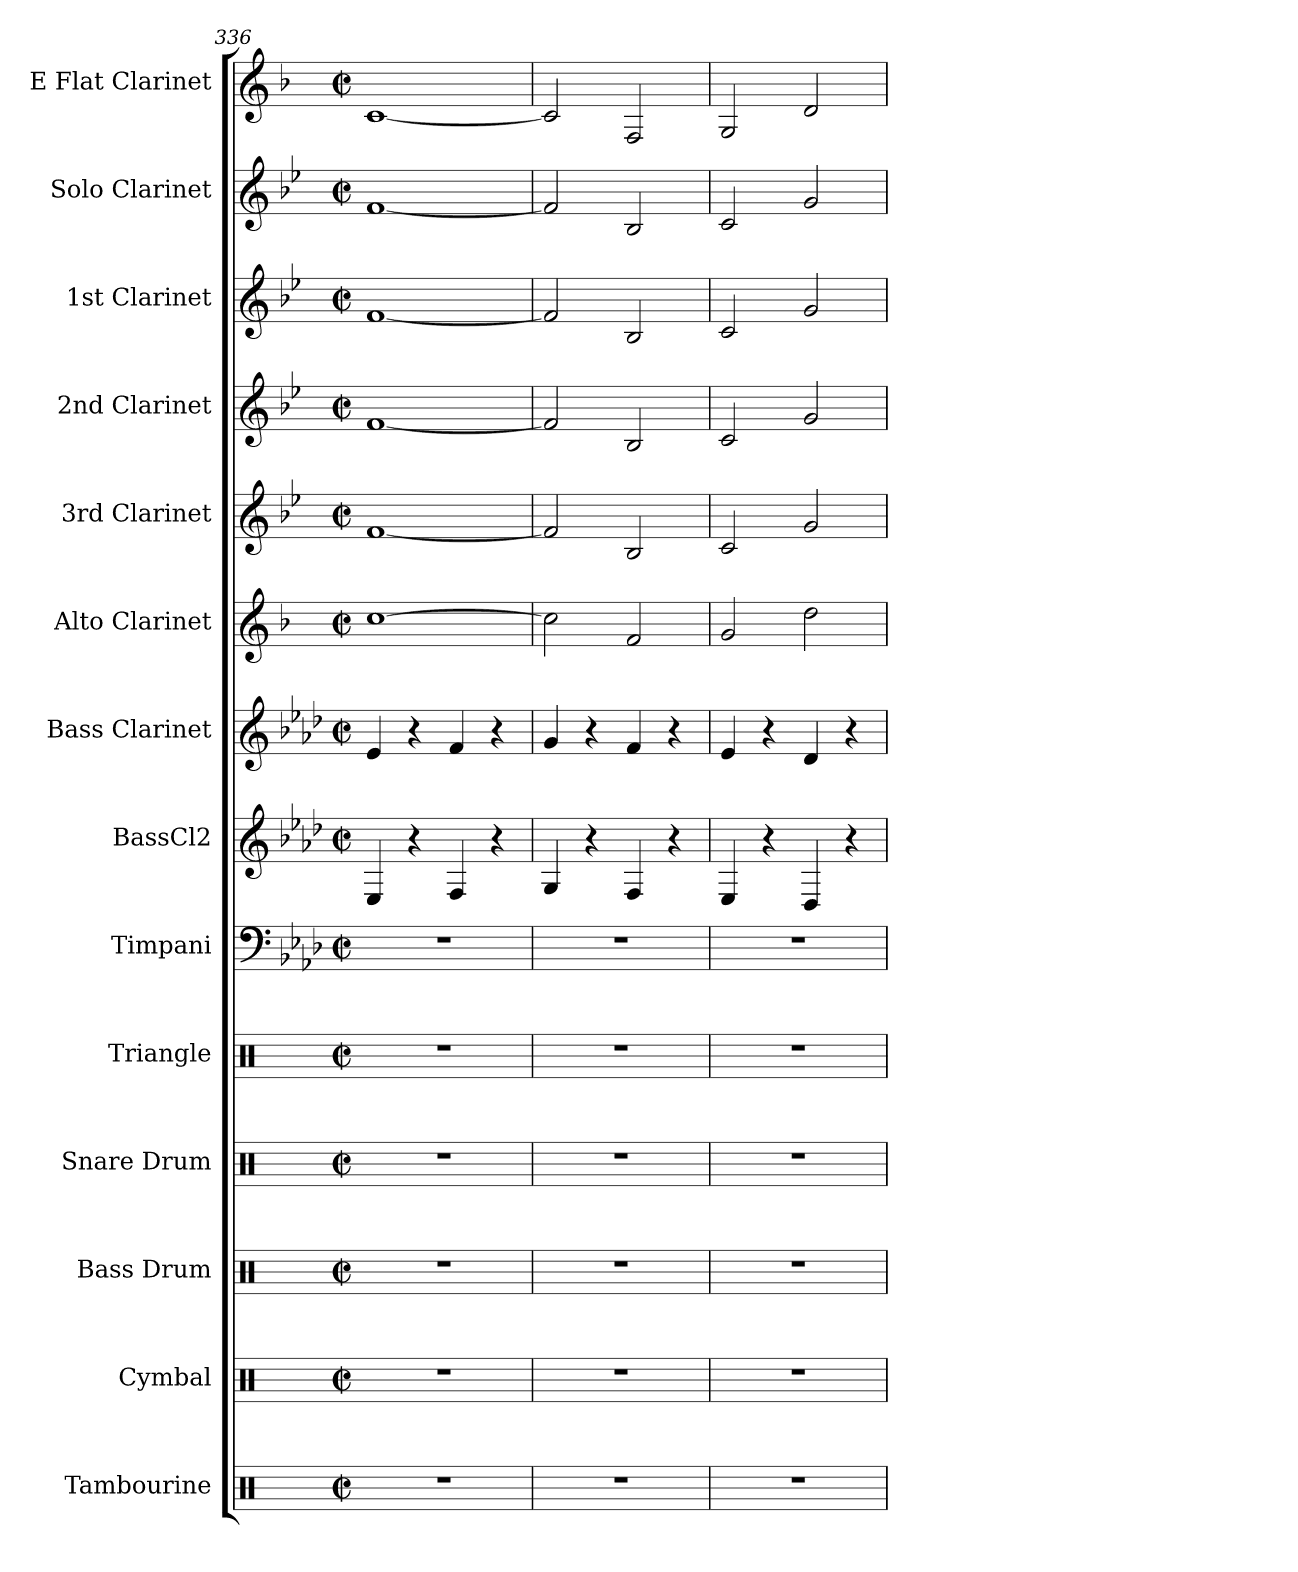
**kern	**kern	**kern	**kern	**kern	**kern	**kern	**kern	**kern	**kern	**kern	**kern	**kern	**kern
*part14	*part13	*part12	*part11	*part10	*part9	*part8	*part7	*part6	*part5	*part4	*part3	*part2	*part1
*staff14	*staff13	*staff12	*staff11	*staff10	*staff9	*staff8	*staff7	*staff6	*staff5	*staff4	*staff3	*staff2	*staff1
*I"Tambourine	*I"Cymbal	*I"Bass Drum	*I"Snare Drum	*I"Triangle	*I"Timpani	*I"BassCl2	*I"Bass Clarinet	*I"Alto Clarinet	*I"3rd Clarinet	*I"2nd Clarinet	*I"1st Clarinet	*I"Solo Clarinet	*I"E Flat Clarinet
*I'Tamb.	*I'Cym.	*I'B. Dr.	*I'Sn. Dr.	*I'Trgl.	*I'Timp.	*I'B. Cl2	*I'B. Cl.	*I'A. Cl.	*I'3rdCl.	*I'2nd Cl.	*I'1stCl.	*I'SoloCl.	*
*clefX	*clefX	*clefX	*clefX	*clefX	*clefF4	*clefG2	*clefG2	*clefG2	*clefG2	*clefG2	*clefG2	*clefG2	*clefG2
*	*	*	*	*	*	*ITrd8c14	*ITrd8c14	*ITrd5c9	*ITrd1c2	*ITrd1c2	*ITrd1c2	*ITrd1c2	*ITrd-2c-3
*k[]	*k[]	*k[]	*k[]	*k[]	*k[b-e-a-d-]	*k[b-e-a-d-]	*k[b-e-a-d-]	*k[b-e-a-d-]	*k[b-e-a-d-]	*k[b-e-a-d-]	*k[b-e-a-d-]	*k[b-e-a-d-]	*k[b-e-a-d-]
*M4/4	*M4/4	*M4/4	*M4/4	*M4/4	*M4/4	*M4/4	*M4/4	*M4/4	*M4/4	*M4/4	*M4/4	*M4/4	*M4/4
*met(c|)	*met(c|)	*met(c|)	*met(c|)	*met(c|)	*met(c|)	*met(c|)	*met(c|)	*met(c|)	*met(c|)	*met(c|)	*met(c|)	*met(c|)	*met(c|)
=336	=336	=336	=336	=336	=336	=336	=336	=336	=336	=336	=336	=336	=336
1r	1r	1r	1r	1r	1r	4EE-/	4E-/	[1e-	[1e-	[1e-	[1e-	[1e-	[1e-
.	.	.	.	.	.	4r	4r	.	.	.	.	.	.
.	.	.	.	.	.	4FF/	4F/	.	.	.	.	.	.
.	.	.	.	.	.	4r	4r	.	.	.	.	.	.
=337	=337	=337	=337	=337	=337	=337	=337	=337	=337	=337	=337	=337	=337
1r	1r	1r	1r	1r	1r	4GG/	4G/	2e-\]	2e-/]	2e-/]	2e-/]	2e-/]	2e-/]
.	.	.	.	.	.	4r	4r	.	.	.	.	.	.
.	.	.	.	.	.	4FF/	4F/	2A-/	2A-/	2A-/	2A-/	2A-/	2A-/
.	.	.	.	.	.	4r	4r	.	.	.	.	.	.
=338	=338	=338	=338	=338	=338	=338	=338	=338	=338	=338	=338	=338	=338
1r	1r	1r	1r	1r	1r	4EE-/	4E-/	2B-/	2B-/	2B-/	2B-/	2B-/	2B-/
.	.	.	.	.	.	4r	4r	.	.	.	.	.	.
.	.	.	.	.	.	4DD-/	4D-/	2f\	2f/	2f/	2f/	2f/	2f/
.	.	.	.	.	.	4r	4r	.	.	.	.	.	.
=	=	=	=	=	=	=	=	=	=	=	=	=	=
*-	*-	*-	*-	*-	*-	*-	*-	*-	*-	*-	*-	*-	*-
